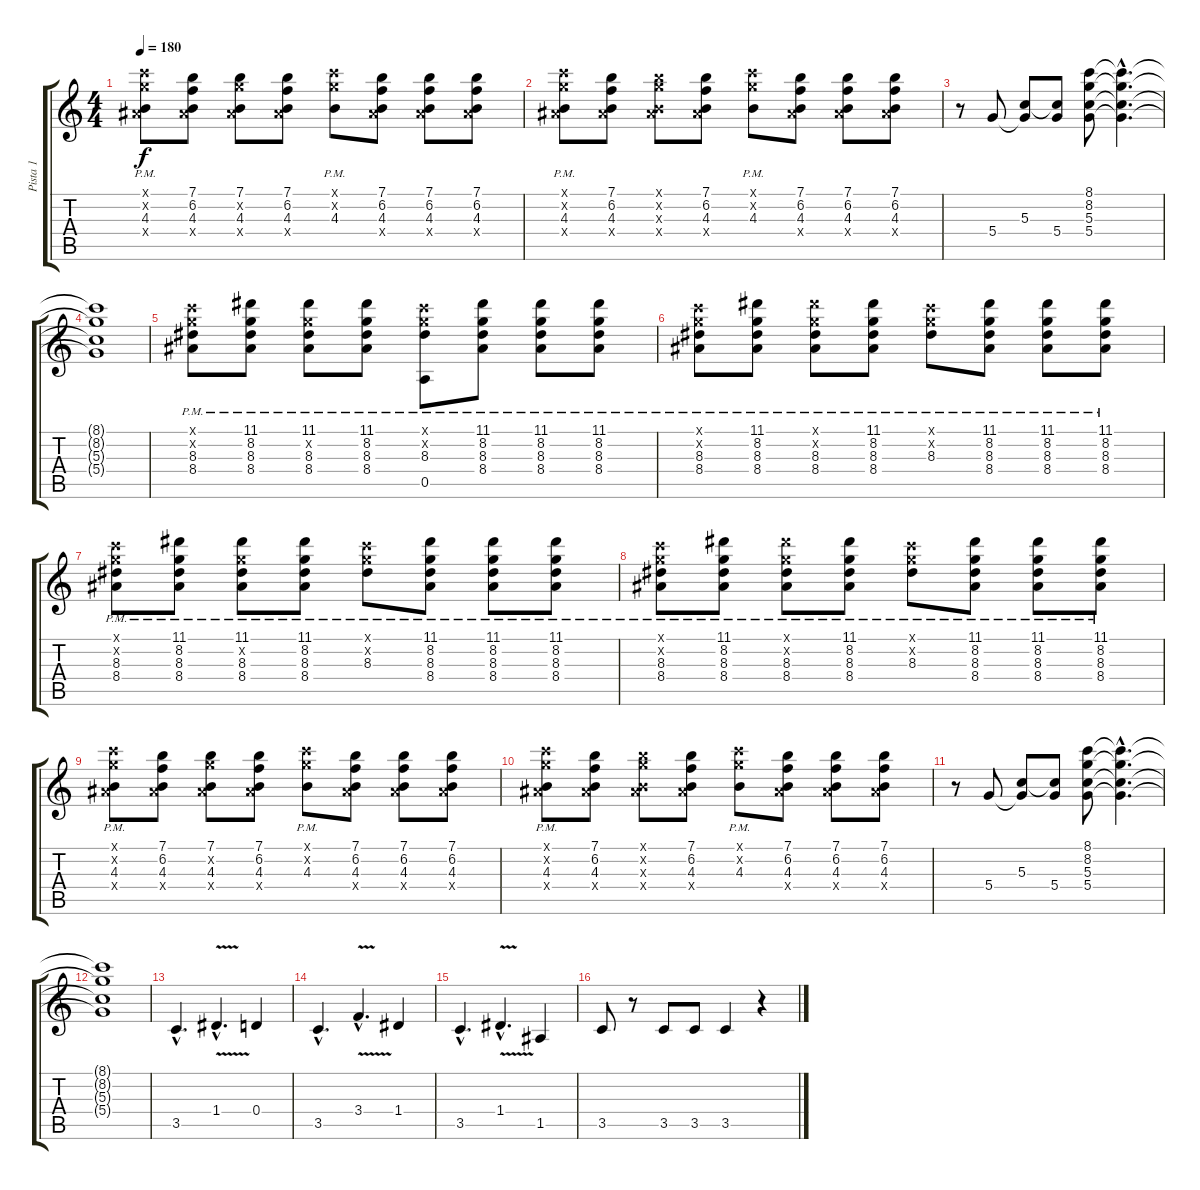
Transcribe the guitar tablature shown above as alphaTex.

\track ("Pista 1" "Pista 1") {instrument distortionguitar}
\staff {score tabs}
\tuning (E4 B3 G3 D3 A2 E2) {hide}
\ts (4 4)
\tempo 180
\clef g2
\ks c
(8.1{x} 8.2{x} 4.3{pm} 8.4{x}).8{dy f} (7.1 6.2 4.3 8.4{x}).8 (7.1 8.2{x} 4.3 8.4{x}).8 (7.1 6.2 4.3 8.4{x}).8 (8.1{x} 8.2{x} 4.3{pm}).8 (7.1 6.2 4.3 8.4{x}).8 (7.1 6.2 4.3 8.4{x}).8 (7.1 6.2 4.3 8.4{x}).8 |
(8.1{x} 8.2{x} 4.3{pm} 8.4{x}).8 (7.1 6.2 4.3 8.4{x}).8 (7.1{x} 8.2{x} 4.3{x} 8.4{x}).8 (7.1 6.2 4.3 8.4{x}).8 (8.1{x} 8.2{x} 4.3{pm}).8 (7.1 6.2 4.3 8.4{x}).8 (7.1 6.2 4.3 8.4{x}).8 (7.1 6.2 4.3 8.4{x}).8 |
r.8 5.4.8 (5.3 5.4{t}).8 (5.3{t} 5.4).8 (8.1 8.2 5.3 5.4).8 (8.1{hac t} 8.2{hac t} 5.3{hac t} 5.4{hac t}).4{d} |
(8.1{t} 8.2{t} 5.3{t} 5.4{t}).1 |
(8.1{x} 8.2{x} 8.3{pm} 8.4{pm}).8 (11.1 8.2 8.3 8.4{pm}).8 (11.1 8.2{x} 8.3 8.4{pm}).8 (11.1 8.2 8.3 8.4{pm}).8 (8.1{x} 8.2{x} 8.3{pm} 0.5).8 (11.1 8.2 8.3 8.4{pm}).8 (11.1 8.2 8.3 8.4{pm}).8 (11.1 8.2 8.3 8.4{pm}).8 |
(8.1{x} 8.2{x} 8.3{pm} 8.4{pm}).8 (11.1 8.2 8.3 8.4{pm}).8 (11.1{x} 8.2{x} 8.3 8.4{pm}).8 (11.1 8.2 8.3 8.4{pm}).8 (8.1{x} 8.2{x} 8.3{pm}).8 (11.1 8.2 8.3 8.4{pm}).8 (11.1 8.2 8.3 8.4{pm}).8 (11.1 8.2 8.3 8.4{pm}).8 |
(8.1{x} 8.2{x} 8.3{pm} 8.4{pm}).8 (11.1 8.2 8.3 8.4{pm}).8 (11.1 8.2{x} 8.3 8.4{pm}).8 (11.1 8.2 8.3 8.4{pm}).8 (8.1{x} 8.2{x} 8.3{pm}).8 (11.1 8.2 8.3 8.4{pm}).8 (11.1 8.2 8.3 8.4{pm}).8 (11.1 8.2 8.3 8.4{pm}).8 |
(8.1{x} 8.2{x} 8.3{pm} 8.4{pm}).8 (11.1 8.2 8.3 8.4{pm}).8 (11.1{x} 8.2{x} 8.3 8.4{pm}).8 (11.1 8.2 8.3 8.4{pm}).8 (8.1{x} 8.2{x} 8.3{pm}).8 (11.1 8.2 8.3 8.4{pm}).8 (11.1 8.2 8.3 8.4{pm}).8 (11.1 8.2 8.3 8.4{pm}).8 |
(8.1{x} 8.2{x} 4.3{pm} 8.4{x}).8 (7.1 6.2 4.3 8.4{x}).8 (7.1 8.2{x} 4.3 8.4{x}).8 (7.1 6.2 4.3 8.4{x}).8 (8.1{x} 8.2{x} 4.3{pm}).8 (7.1 6.2 4.3 8.4{x}).8 (7.1 6.2 4.3 8.4{x}).8 (7.1 6.2 4.3 8.4{x}).8 |
(8.1{x} 8.2{x} 4.3{pm} 8.4{x}).8 (7.1 6.2 4.3 8.4{x}).8 (7.1{x} 8.2{x} 4.3{x} 8.4{x}).8 (7.1 6.2 4.3 8.4{x}).8 (8.1{x} 8.2{x} 4.3{pm}).8 (7.1 6.2 4.3 8.4{x}).8 (7.1 6.2 4.3 8.4{x}).8 (7.1 6.2 4.3 8.4{x}).8 |
r.8 5.4.8 (5.3 5.4{t}).8 (5.3{t} 5.4).8 (8.1 8.2 5.3 5.4).8 (8.1{hac t} 8.2{hac t} 5.3{hac t} 5.4{hac t}).4{d} |
(8.1{t} 8.2{t} 5.3{t} 5.4{t}).1 |
3.5{hac}.4{d} 1.4{v hac}.4{d} 0.4.4 |
3.5{hac}.4{d} 3.4{v hac}.4{d} 1.4.4 |
3.5{hac}.4{d} 1.4{v hac}.4{d} 1.5.4 |
3.5.8 r.8 3.5.8 3.5.8 3.5.4 r.4
